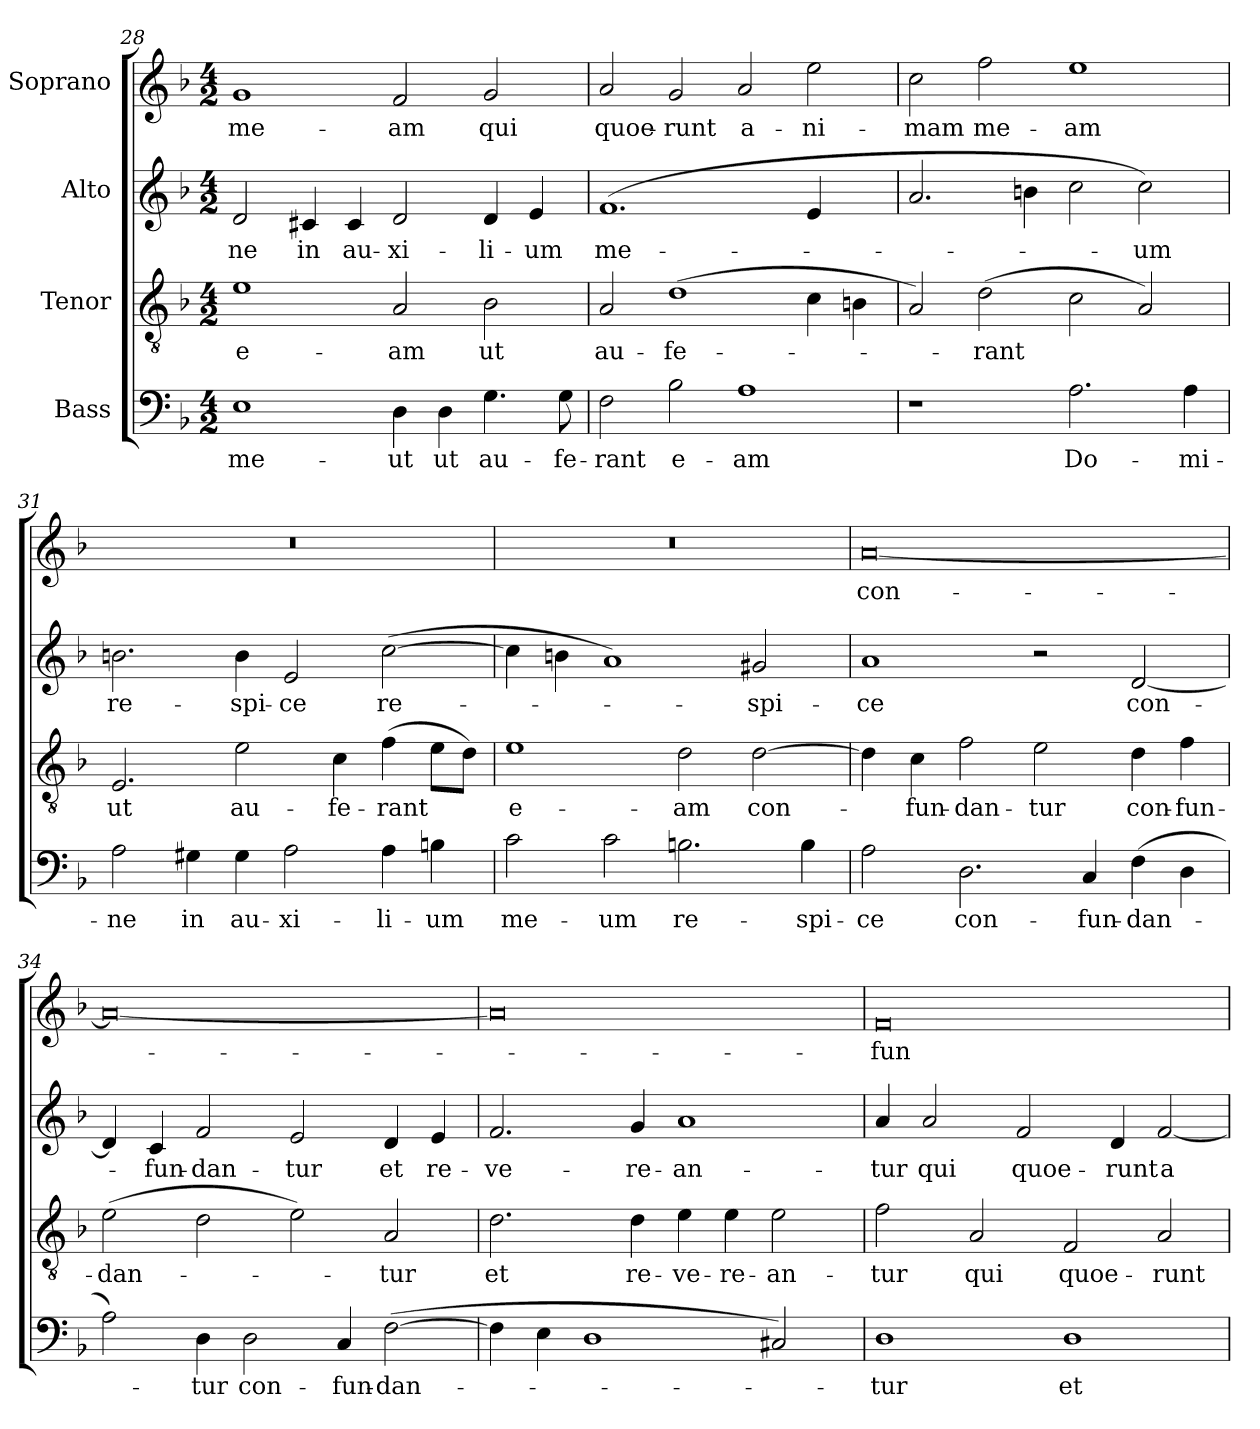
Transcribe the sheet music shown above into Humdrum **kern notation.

**kern	**text	**kern	**text	**kern	**text	**kern	**text
*part4	*part4	*part3	*part3	*part2	*part2	*part1	*part1
*staff4	*staff4	*staff3	*staff3	*staff2	*staff2	*staff1	*staff1
*I"Bass	*	*I"Tenor	*	*I"Alto	*	*I"Soprano	*
*clefF4	*	*clefGv2	*	*clefG2	*	*clefG2	*
*k[b-]	*	*k[b-]	*	*k[b-]	*	*k[b-]	*
*F:	*	*F:	*	*F:	*	*F:	*
*M4/2	*	*M4/2	*	*M4/2	*	*M4/2	*
=28	=28	=28	=28	=28	=28	=28	=28
1E	me-	1e	e-	2d/	-ne	1g	me-
.	.	.	.	4c#X/	in	.	.
.	.	.	.	4c#/	au-	.	.
4D\	ut	2A/	-am	2d/	-xi-	2f/	-am
4D\	ut	.	.	.	.	.	.
4.G\	au-	2B-\	ut	4d/	-li-	2g/	qui
.	.	.	.	4e/	-um	.	.
8G\	-fe-	.	.	.	.	.	.
!!LO:LB:g=z
=29	=29	=29	=29	=29	=29	=29	=29
2F\	-rant	2A/	au-	(1.f	me-	2a/	quoe-
2B-\	e-	(1d	-fe-	.	.	2g/	-runt
1A	-am	.	.	.	.	2a/	a-
.	.	4c\	.	4e/	.	2ee\	-ni-
.	.	4Bn\	.	4ryy	.	.	.
=30	=30	=30	=30	=30	=30	=30	=30
1r	.	2A/)	.	2.a/	.	2cc\	-mam
.	.	(2d\	-rant	.	.	2ff\	me-
.	.	.	.	4bn\	.	.	.
2.A\	Do-	2c\	.	2cc\	.	1ee	-am
.	.	2A/)	.	2cc\)	-um	.	.
4A\	-mi-	.	.	.	.	.	.
=31	=31	=31	=31	=31	=31	=31	=31
2A\	-ne	2.E/	ut	2.bn\	re-	0r	.
4G#X\	in	.	.	.	.	.	.
4G#\	au-	2e\	au-	4b\	-spi-	.	.
2A\	-xi-	.	.	2e/	-ce	.	.
.	.	4c\	-fe-	.	.	.	.
4A\	-li-	(4f\	-rant	([2cc\	re-	.	.
4Bn\	-um	8e\L	.	.	.	.	.
.	.	8d\J)	.	.	.	.	.
=32	=32	=32	=32	=32	=32	=32	=32
2c\	me-	1e	e-	4cc\]	.	0r	.
.	.	.	.	4bn\	.	.	.
2c\	-um	.	.	1a)	.	.	.
2.Bn\	re-	2d\	-am	.	.	.	.
.	.	[2d\	con-	2g#X/	-spi-	.	.
4B\	-spi-	.	.	.	.	.	.
!!LO:PB:g=z
=33	=33	=33	=33	=33	=33	=33	=33
2A\	-ce	4d\]	.	1a	-ce	[0a	con-
.	.	4c\	-fun-	.	.	.	.
2.D\	con-	2f\	-dan-	.	.	.	.
.	.	2e\	-tur	2r	.	.	.
4C/	-fun-	.	.	.	.	.	.
(4F\	-dan-	4d\	con-	[2d/	con-	.	.
4D\	.	4f\	-fun-	.	.	.	.
=34	=34	=34	=34	=34	=34	=34	=34
2A\)	.	(2e\	-dan-	4d/]	.	0a_	.
.	.	.	.	4c/	-fun-	.	.
4D\	-tur	2d\	.	2f/	-dan-	.	.
2D\	con-	.	.	.	.	.	.
.	.	2e\)	.	2e/	-tur	.	.
4C/	-fun-	.	.	.	.	.	.
([2F\	-dan-	2A/	-tur	4d/	et	.	.
.	.	.	.	4e/	re-	.	.
=35	=35	=35	=35	=35	=35	=35	=35
4F\]	.	2.d\	et	2.f/	-ve-	0a]	.
4E\	.	.	.	.	.	.	.
1D	.	.	.	.	.	.	.
.	.	4d\	re-	4g/	-re-	.	.
.	.	4e\	-ve-	1a	-an-	.	.
.	.	4e\	-re-	.	.	.	.
2C#X/)	.	2e\	-an-	.	.	.	.
=36	=36	=36	=36	=36	=36	=36	=36
1D	-tur	2f\	-tur	4a/	-tur	0f	-fun-
.	.	.	.	2a/	qui	.	.
.	.	2A/	qui	.	.	.	.
.	.	.	.	2f/	quoe-	.	.
1D	et	2F/	quoe-	.	.	.	.
.	.	.	.	4d/	-runt	.	.
.	.	2A/	-runt	[2f/	a-	.	.
=	=	=	=	=	=	=	=
*-	*-	*-	*-	*-	*-	*-	*-
